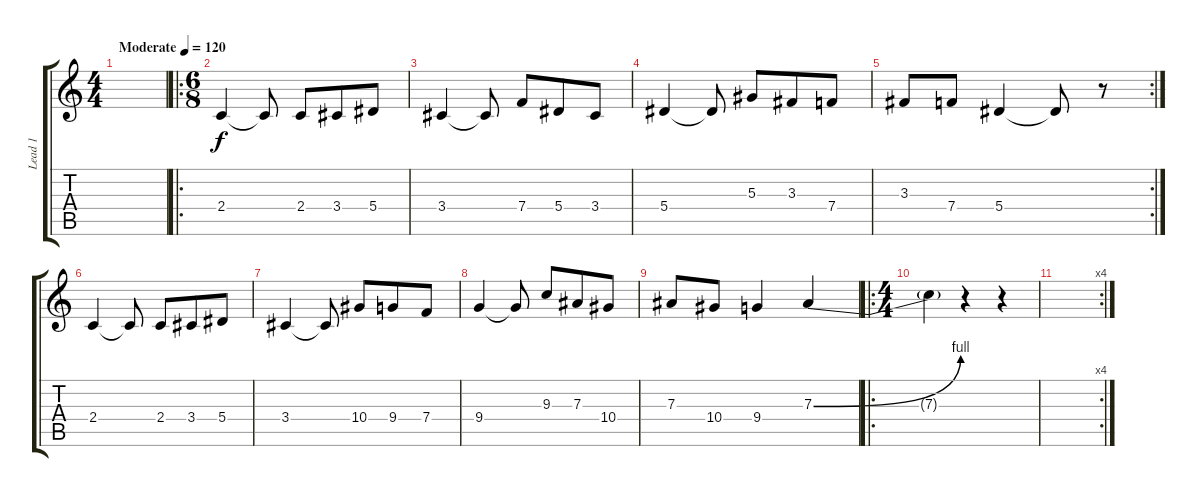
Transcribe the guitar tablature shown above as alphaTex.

\track ("Lead 1" "Lead 1") {instrument overdrivenguitar}
\staff {score tabs}
\tuning (C4 G3 Eb3 Bb2 F2 C2) {hide}
\ts (4 4)
\tempo (120 "Moderate")
\clef g2
\ks c
|
\ro
\ts (6 8)
2.4.4 2.4{t}.8 2.4.8 3.4.8 5.4.8 |
3.4.4 3.4{t}.8 7.4.8 5.4.8 3.4.8 |
5.4.4 5.4{t}.8 5.3.8 3.3.8 7.4.8 |
\rc 2
3.3.8 7.4.8 5.4.4 5.4{t}.8 r.8 |
2.4.4 2.4{t}.8 2.4.8 3.4.8 5.4.8 |
3.4.4 3.4{t}.8 10.4.8 9.4.8 7.4.8 |
9.4.4 9.4{t}.8 9.3.8 7.3.8 10.4.8 |
7.3.8 10.4.8 9.4.4 7.3{be (bend 0 0 60 4)}.4 |
\ro
\ts (4 4)
7.3{t}.4 r.4 r.4 |
\rc 4
